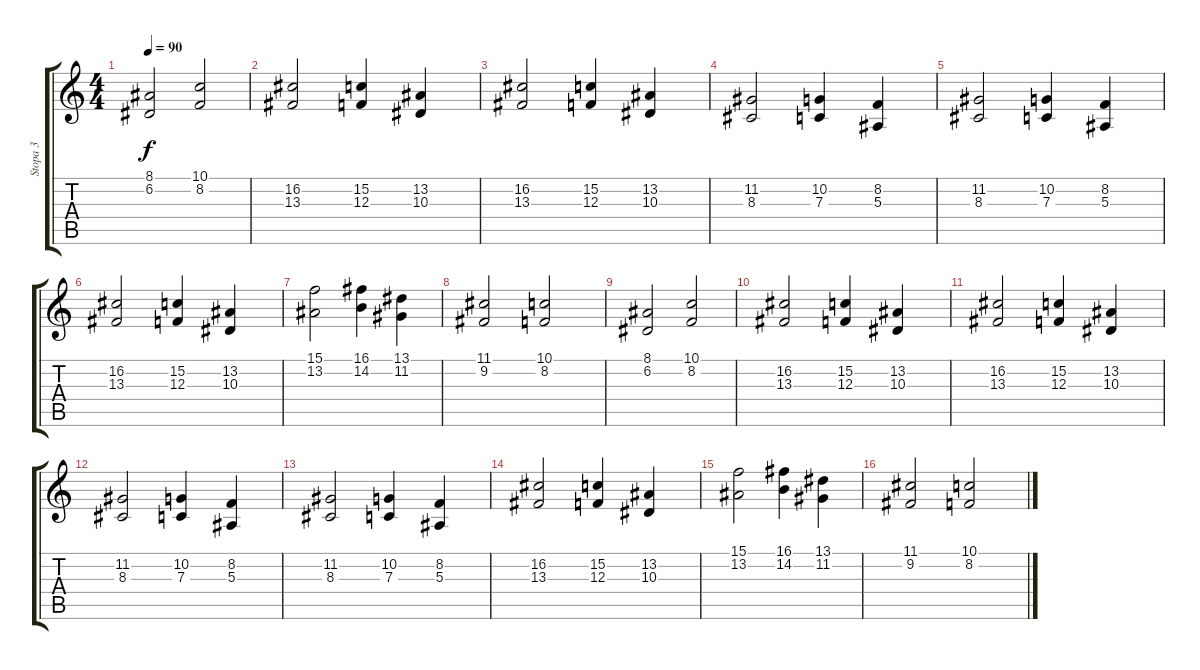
\track ("Stopa 3" "Stopa 3") {instrument glockenspiel}
\staff {score tabs}
\tuning (D4 A3 F3 C3 G2 D2) {hide}
\ts (4 4)
\tempo 90
\clef g2
\ks c
(8.1 6.2).2{dy f} (10.1 8.2).2 |
(16.2 13.3).2 (15.2 12.3).4 (13.2 10.3).4 |
(16.2 13.3).2 (15.2 12.3).4 (13.2 10.3).4 |
(11.2 8.3).2 (10.2 7.3).4 (8.2 5.3).4 |
(11.2 8.3).2 (10.2 7.3).4 (8.2 5.3).4 |
(16.2 13.3).2 (15.2 12.3).4 (13.2 10.3).4 |
(15.1 13.2).2 (16.1 14.2).4 (13.1 11.2).4 |
(11.1 9.2).2 (10.1 8.2).2 |
(8.1 6.2).2 (10.1 8.2).2 |
(16.2 13.3).2 (15.2 12.3).4 (13.2 10.3).4 |
(16.2 13.3).2 (15.2 12.3).4 (13.2 10.3).4 |
(11.2 8.3).2 (10.2 7.3).4 (8.2 5.3).4 |
(11.2 8.3).2 (10.2 7.3).4 (8.2 5.3).4 |
(16.2 13.3).2 (15.2 12.3).4 (13.2 10.3).4 |
(15.1 13.2).2 (16.1 14.2).4 (13.1 11.2).4 |
(11.1 9.2).2 (10.1 8.2).2
